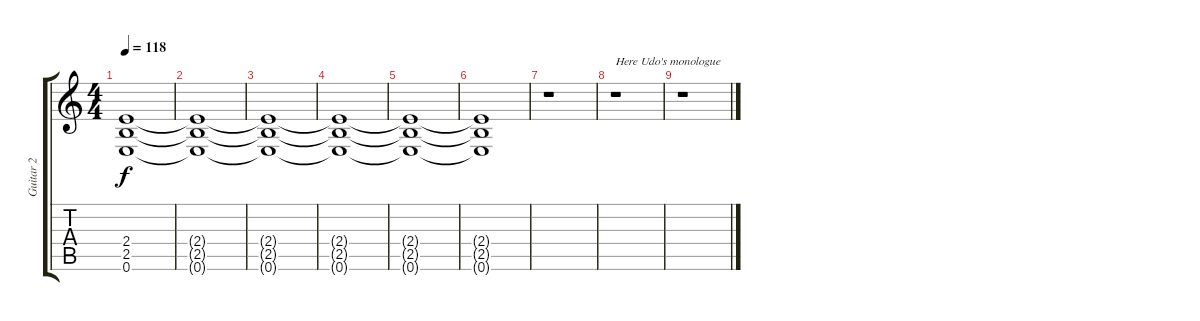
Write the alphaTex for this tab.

\track ("Guitar 2" "Guitar 2") {instrument distortionguitar}
\staff {score tabs}
\tuning (E4 B3 G3 D3 A2 E2) {hide}
\ts (4 4)
\tempo 118
\clef g2
\ks c
(2.4 2.5 0.6).1{dy f} |
(2.4{t} 2.5{t} 0.6{t}).1 |
(2.4{t} 2.5{t} 0.6{t}).1 |
(2.4{t} 2.5{t} 0.6{t}).1 |
(2.4{t} 2.5{t} 0.6{t}).1 |
(2.4{t} 2.5{t} 0.6{t}).1 |
r.1 |
r.1{txt "Here Udo's monologue"} |
r.1
